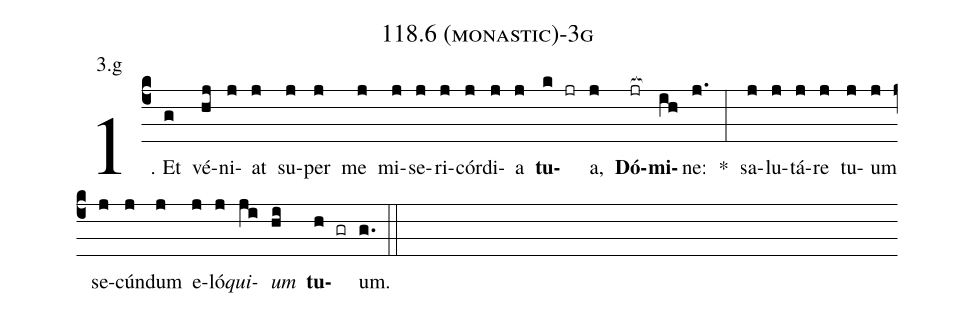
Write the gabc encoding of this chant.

name: 118.6 (monastic)-3g;
annotation: 3.g;
%%
(c4)1. Et(g) vé(hj)ni(j)at(j) su(j)per(j) me(j) mi(j)se(j)ri(j)cór(j)di(j)a(j) <b>tu</b>(k jr)a,(j) <b>Dó</b>(jr[ocb:1{])<b>mi</b>(ih[ocb:0}])ne:(j.) *(:) sa(j)lu(j)tá(j)re(j) tu(j)um(j) se(j)cún(j)dum(j) e(j)ló(j)<i>qui</i>(ji)<i>um</i>(hi) <b>tu</b>(h gr)um.(g.) (::)
